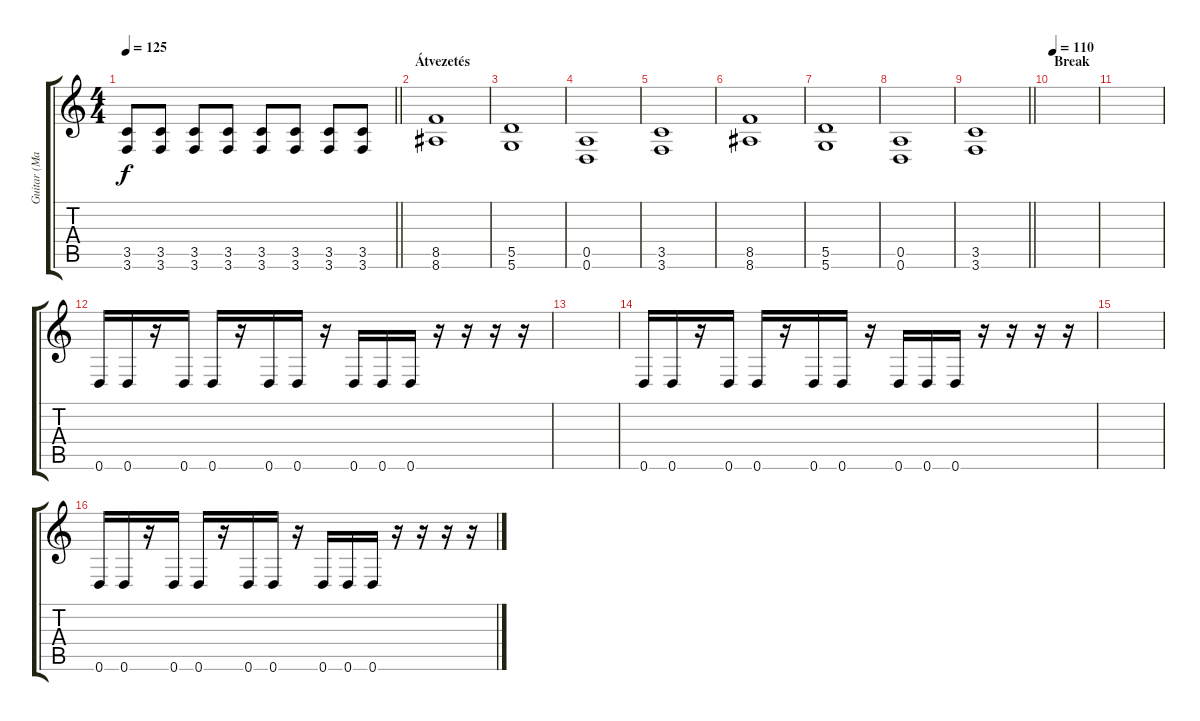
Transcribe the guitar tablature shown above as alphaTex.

\track ("Guitar (Martin)" "Guitar (Ma") {instrument distortionguitar}
\staff {score tabs}
\tuning (E4 B3 G3 D3 A2 D2) {hide}
\ts (4 4)
\tempo 125
\clef g2
\barLineRight lightlight
\ks c
(3.5 3.6).8{dy f} (3.5 3.6).8 (3.5 3.6).8 (3.5 3.6).8 (3.5 3.6).8 (3.5 3.6).8 (3.5 3.6).8 (3.5 3.6).8 |
\section ("" "Átvezetés")
(8.5 8.6).1 |
(5.5 5.6).1 |
(0.5 0.6).1 |
(3.5 3.6).1 |
(8.5 8.6).1 |
(5.5 5.6).1 |
(0.5 0.6).1 |
\barLineRight lightlight
(3.5 3.6).1 |
\section ("" "Break")
\tempo 110
|
|
0.6.16 0.6.16 r.16 0.6.16 0.6.16 r.16 0.6.16 0.6.16 r.16 0.6.16 0.6.16 0.6.16 r.16 r.16 r.16 r.16 |
|
0.6.16 0.6.16 r.16 0.6.16 0.6.16 r.16 0.6.16 0.6.16 r.16 0.6.16 0.6.16 0.6.16 r.16 r.16 r.16 r.16 |
|
0.6.16 0.6.16 r.16 0.6.16 0.6.16 r.16 0.6.16 0.6.16 r.16 0.6.16 0.6.16 0.6.16 r.16 r.16 r.16 r.16
